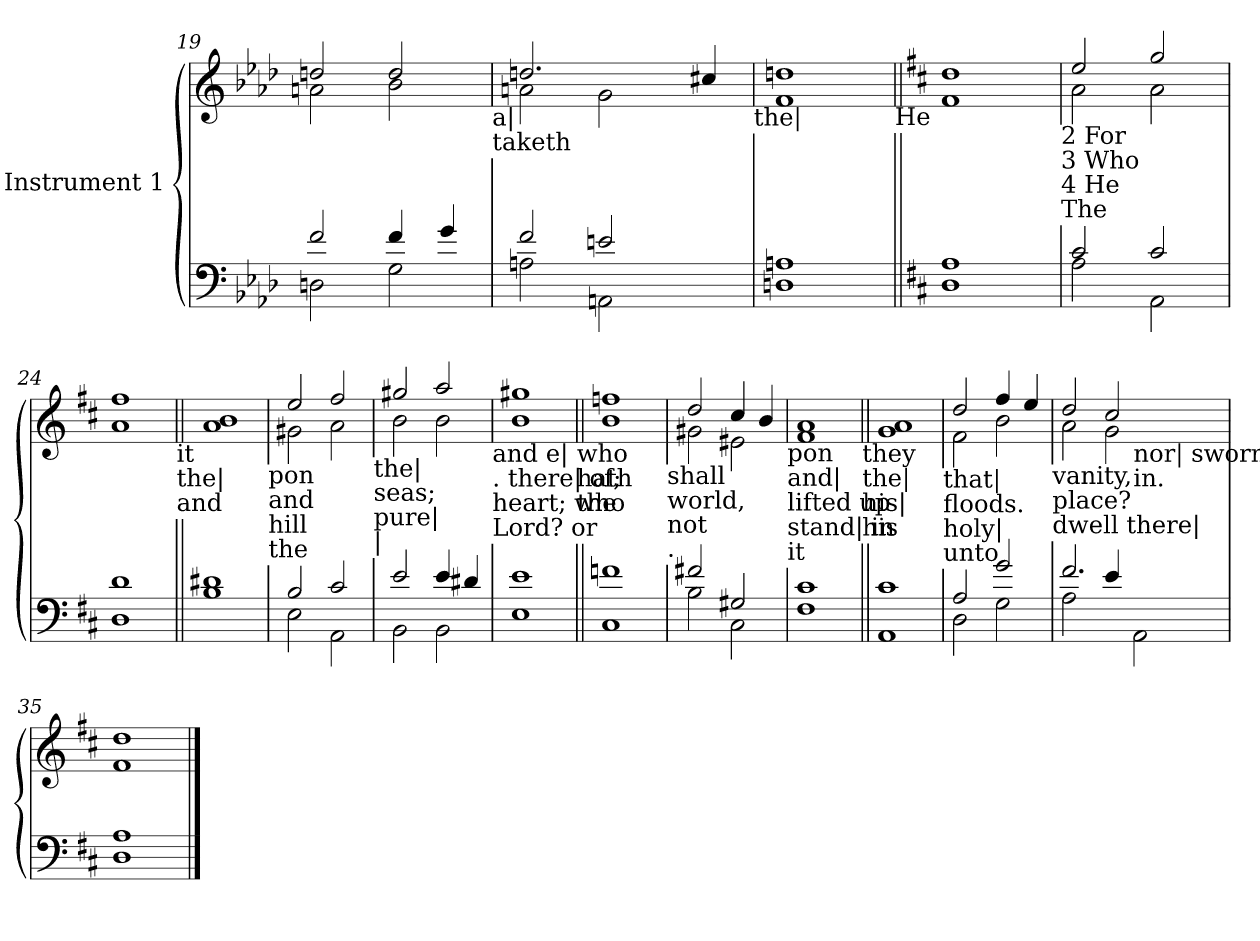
**kern	**kern
*part1	*part1
*staff2	*staff1
*I"Instrument 1	*
*clefF4	*clefG2
*k[b-e-a-d-]	*k[b-e-a-d-]
*A-:	*A-:
=19	=19
*^	*^
2f/	2Dn\	2ddn/	2an\
4f/	2G\	2dd/	2b-\
4g/	.	.	.
!	!	!LO:TX:b:t=a|	!
!	!	!LO:TX:b:t=taketh	!
=20	=20	=20	=20
2f/	2An\	2an\	2.ddn/
2en/	2AAn\	2g\	.
.	.	.	2ryy
4ryy	4ryy	4cc#X/	.
*	*	*v	*v
!	!	!LO:TX:b:t=the|
*v	*v	*
=21	=21
1An 1Dn	1f 1ddn
!	!LO:TX:b:t=He
!!LO:PB:g=z
=22||	=22||
*k[f#c#]	*k[f#c#]
*D:	*D:
1A 1D	1f# 1dd
!	!LO:TX:b:t=2&nbsp;For
!	!LO:TX:b:t=3&nbsp;Who
!	!LO:TX:b:t=4&nbsp;He
!	!LO:TX:b:t=The
=23	=23
*^	*^
2c#/	2A\	2ee/	2a\
2c#/	2AA\	2gg/	2a\
!	!	!	!LO:TX:b:t=hands,
!	!	!	!LO:TX:b:t=into
*v	*v	*	*
*	*v	*v
=24	=24
1d 1D	1a 1ff#
!	!LO:TX:b:t=it
!	!LO:TX:b:t=the|
!	!LO:TX:b:t=and
=25||	=25||
1B 1d#X	1b 1a
!	!LO:TX:b:t=pon
!	!LO:TX:b:t=and
!	!LO:TX:b:t=hill
!	!LO:TX:b:t=the
=26	=26
*^	*^
2B/	2E\	2ee/	2g#X\
2c#/	2AA\	2ff#/	2a\
!	!	!	!LO:TX:b:t=the|
!	!	!	!LO:TX:b:t=seas;
!	!	!	!LO:TX:b:t=pure|
!	!	!	!LO:TX:b:t=|
=27	=27	=27	=27
2e/	2BB\	2gg#X/	2b\
4e/	2BB\	2aa/	2b\
4d#X/	.	.	.
*v	*v	*	*
*	*v	*v
!	!LO:TX:b:t=and e|
!	!LO:TX:b:t=. there| of;
!	!LO:TX:b:t=heart; who
!	!LO:TX:b:t=Lord? or
=28	=28
1e 1E	1b 1gg#X
!	!LO:TX:b:t=who
!	!LO:TX:b:t=hath
!	!LO:TX:b:t=the
=29||	=29||
1fn 1C#	1b 1ffn
!	!LO:TX:b:t=shall
!	!LO:TX:b:t=world,
!	!LO:TX:b:t=not
!	!LO:TX:b:t=.
=30	=30
*^	*^
2f#X/	2B\	2dd/	2g#X\
2G#X/	2C#\	4cc#/	2e#X\
.	.	4b/	.
*v	*v	*	*
*	*v	*v
!	!LO:TX:b:t=pon
!	!LO:TX:b:t=and|
!	!LO:TX:b:t=lifted up
!	!LO:TX:b:t=stand| in
!	!LO:TX:b:t=it
=31	=31
1c# 1F#	1f# 1a
!	!LO:TX:b:t=they
!	!LO:TX:b:t=the|
!	!LO:TX:b:t=his|
!	!LO:TX:b:t=his
=32||	=32||
1AA 1c#	1a 1g
!	!LO:TX:b:t=that|
!	!LO:TX:b:t=floods.
!	!LO:TX:b:t=holy|
!	!LO:TX:b:t=unto
=33	=33
*^	*^
2A/	2D\	2dd/	2f#\
2g/	2G\	4ff#/	2b\
.	.	4ee/	.
*	*	*v	*v
!	!	!LO:TX:b:t=vanity,
!	!	!LO:TX:b:t=place?
!	!	!LO:TX:b:t=dwell there|
=34	=34	=34
*	*	*^
*	*	*	*^
2A\	2.f#/	2dd/	2a\	2.ryy
4e/	.	2cc#/	2g\	.
!	!	!	!	!LO:TX:b:t=nor| sworn|
!	!	!	!	!LO:TX:b:t=in.
2ryy	2AA\	.	.	2ryy
.	.	4ryy	4ryy	.
*v	*v	*	*	*
*	*v	*v	*v
=35	=35
1A 1D	1f# 1dd
==	==
*-	*-
